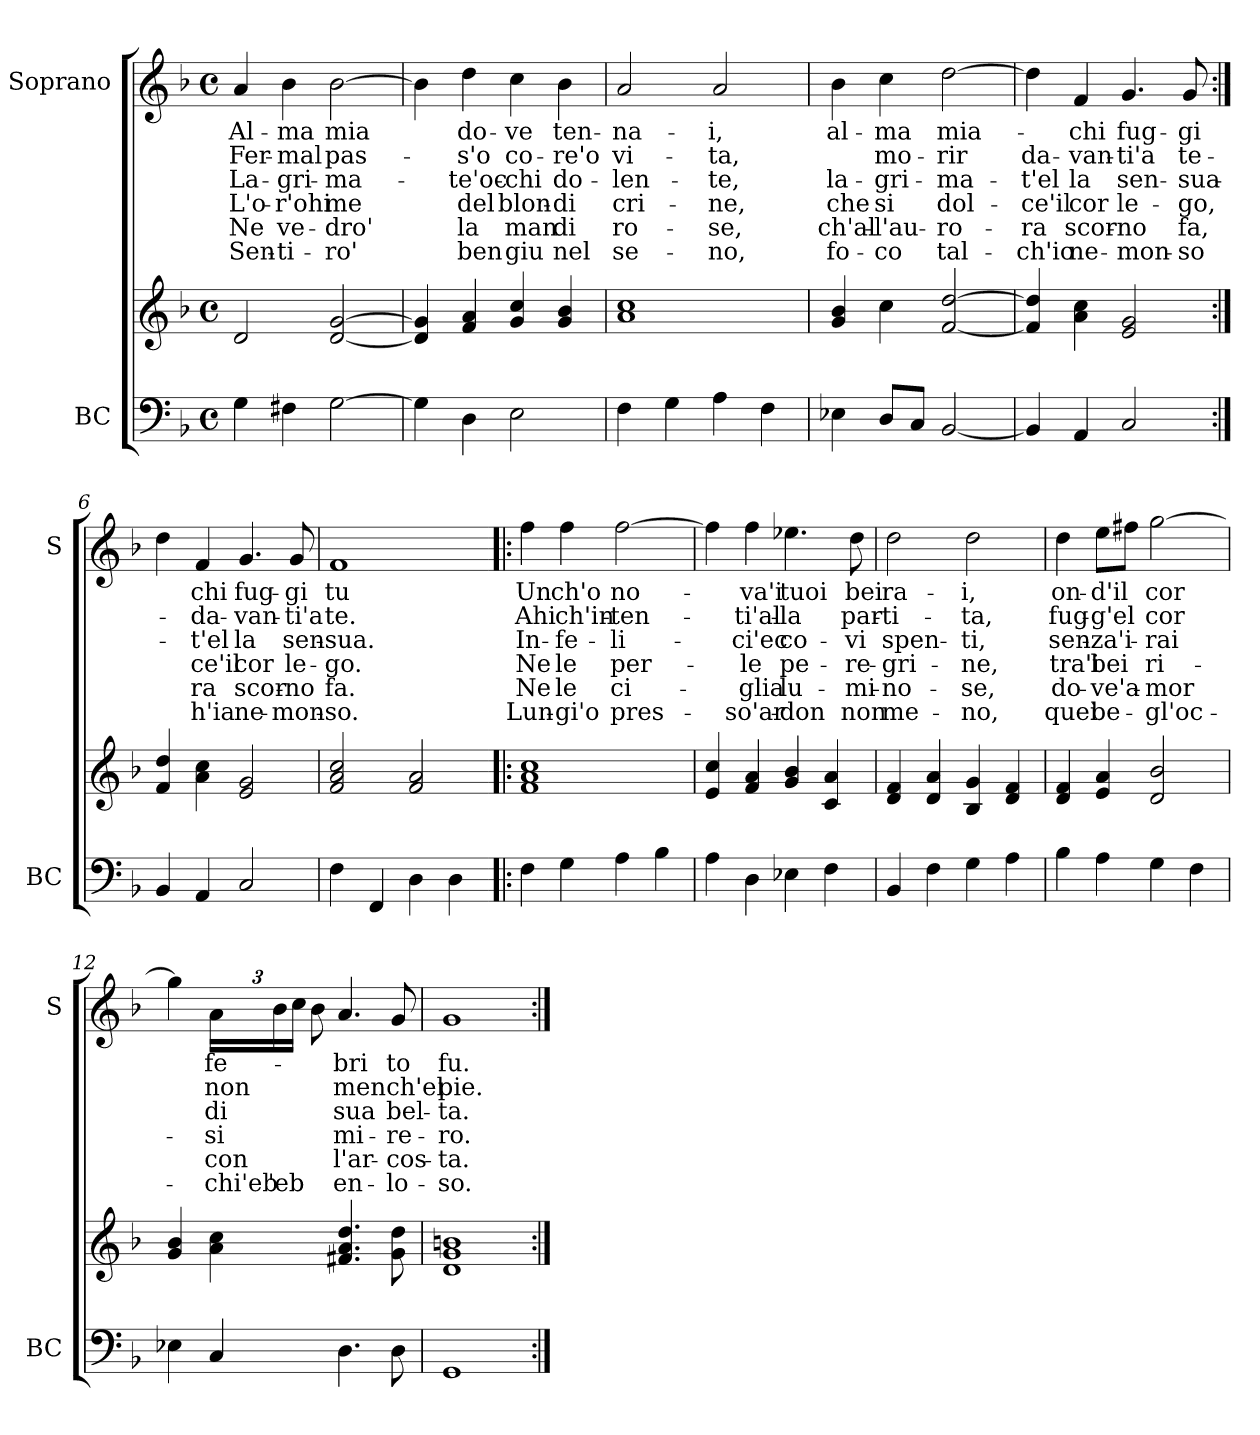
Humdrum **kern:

**kern	**kern	**kern	**text	**text	**text	**text	**text	**text
*part2	*part2	*part1	*part1	*part1	*part1	*part1	*part1	*part1
*staff3	*staff2	*staff1	*staff1	*staff1	*staff1	*staff1	*staff1	*staff1
*I"BC	*	*I"Soprano	*	*	*	*	*	*
*I'BC	*	*I'S	*	*	*	*	*	*
*clefF4	*clefG2	*clefG2	*	*	*	*	*	*
*k[b-]	*k[b-]	*k[b-]	*	*	*	*	*	*
*F:	*F:	*F:	*	*	*	*	*	*
*M4/4	*M4/4	*M4/4	*	*	*	*	*	*
*met(c)	*met(c)	*met(c)	*	*	*	*	*	*
=1	=1	=1	=1	=1	=1	=1	=1	=1
4G\	2d/	4a/	Al-	Fer-	La-	L'o-	Ne	Sen-
4F#X\	.	4b-\	-ma	-mal	-gri-	-r'ohi	ve-	-ti-
[2G\	[2d/ [2g/	[2b-\	mia	pas-	-ma-	me	-dro'	-ro'
=2	=2	=2	=2	=2	=2	=2	=2	=2
4G\]	4d/] 4g/]	4b-\]	.	.	.	.	.	.
4D\	4f/ 4a/	4dd\	do-	-s'o	-te'oc-	del	la	ben
2E\	4g/ 4cc/	4cc\	-ve	co-	-chi	blon-	man	giu
.	4g/ 4b-/	4b-\	ten-	-re'o	do-	-di	di	nel
=3	=3	=3	=3	=3	=3	=3	=3	=3
4F\	1a 1cc	2a/	-na-	vi-	-len-	cri-	ro-	se-
4G\	.	.	.	.	.	.	.	.
4A\	.	2a/	-i,	-ta,	-te,	-ne,	-se,	-no,
4F\	.	.	.	.	.	.	.	.
=4	=4	=4	=4	=4	=4	=4	=4	=4
4E-X\	4g/ 4b-/	4b-\	al-	.	la-	che	ch'al-	fo-
8D/L	4cc\	4cc\	-ma	mo-	-gri-	si	-l'au-	-co
8C/J	.	.	.	.	.	.	.	.
[2BB-/	[2f/ [2dd/	[2dd\	mia-	-rir	-ma-	dol-	-ro-	tal-
!!LO:LB:g=z
=5	=5	=5	=5	=5	=5	=5	=5	=5
4BB-/]	4f/] 4dd/]	4dd\]	.	da-	-t'el	-ce'il	-ra	-ch'io
4AA/	4a\ 4cc\	4f/	-chi	-van-	la	cor	scor-	ne-
2C/	2e/ 2g/	4.g/	fug-	-ti'a	sen-	le-	-no	-mon-
.	.	8g/	-gi	te-	-sua-	-go,	fa,	-so
=6:|!	=6:|!	=6:|!	=6:|!	=6:|!	=6:|!	=6:|!	=6:|!	=6:|!
4BB-/	4f/ 4dd/	4dd\	.	.	.	.	.	.
4AA/	4a\ 4cc\	4f/	chi	-da-	-t'el	ce'il	ra	h'ia
2C/	2e/ 2g/	4.g/	fug-	-van-	la	cor	scor-	ne-
.	.	8g/	-gi	-ti'a	sen-	le-	-no	-mon-
=7	=7	=7	=7	=7	=7	=7	=7	=7
4F\	2f/ 2a/ 2cc/	1f	tu	te.	-sua.	-go.	fa.	-so.
4FF/	.	.	.	.	.	.	.	.
4D\	2f/ 2a/	.	.	.	.	.	.	.
4D\	.	.	.	.	.	.	.	.
=8!|:	=8!|:	=8!|:	=8!|:	=8!|:	=8!|:	=8!|:	=8!|:	=8!|:
4F\	1f 1a 1cc	4ff\	Un	Ahi	In-	Ne	Ne	Lun-
4G\	.	4ff\	ch'o	ch'in-	-fe-	le	le	-gi'o
4A\	.	[2ff\	no-	-ten-	-li-	per-	ci-	pres-
4B-\	.	.	.	.	.	.	.	.
!!LO:LB:g=z
=9	=9	=9	=9	=9	=9	=9	=9	=9
4A\	4e/ 4cc/	4ff\]	.	.	.	.	.	.
4D\	4f/ 4a/	4ff\	-va'i	-ti'al-	-ci'ec	-le	-glia	-so'ar-
4E-X\	4g/ 4b-/	4.ee-X\	tuoi	-la	co-	pe-	lu-	-don
4F\	4c/ 4a/	.	.	.	.	.	.	.
.	.	8dd\	bei	par-	-vi	-re-	-mi-	non
=10	=10	=10	=10	=10	=10	=10	=10	=10
4BB-/	4d/ 4f/	2dd\	ra-	-ti-	spen-	-gri-	-no-	me-
4F\	4d/ 4a/	.	.	.	.	.	.	.
4G\	4B-/ 4g/	2dd\	-i,	-ta,	-ti,	-ne,	-se,	-no,
4A\	4d/ 4f/	.	.	.	.	.	.	.
=11	=11	=11	=11	=11	=11	=11	=11	=11
4B-\	4d/ 4f/	4dd\	on-	fug-	sen-	tra'i	do-	quei
4A\	4e/ 4a/	8ee\L	-d'il	-g'el	-za'i-	bei	-ve'a-	be-
.	.	8ff#X\J	.	.	.	.	.	.
4G\	2d/ 2b-/	[2gg\	cor	cor	-rai	ri-	-mor	-gl'oc-
4F\	.	.	.	.	.	.	.	.
=12	=12	=12	=12	=12	=12	=12	=12	=12
4E-X\	4g/ 4b-/	4gg\]	.	.	.	.	.	.
4C/	4a\ 4cc\	24a\LL	fe-	non	di	-si	con	-chi'eb
.	.	24b-\	.	.	.	.	.	'eb
.	.	24cc\JJ	.	.	.	.	.	.
.	.	8b-\	.	.	.	.	.	.
4.D\	4.f#X/ 4.a/ 4.dd/	4.a/	-bri	men	sua	mi-	l'ar-	en-
8D\	8g\ 8dd\	8g/	to	ch'el	bel-	-re-	-cos-	-lo-
=13	=13	=13	=13	=13	=13	=13	=13	=13
1GG	1d 1g 1bn	1g	fu.	pie.	-ta.	-ro.	-ta.	-so.
=:|!	=:|!	=:|!	=:|!	=:|!	=:|!	=:|!	=:|!	=:|!
*-	*-	*-	*-	*-	*-	*-	*-	*-
